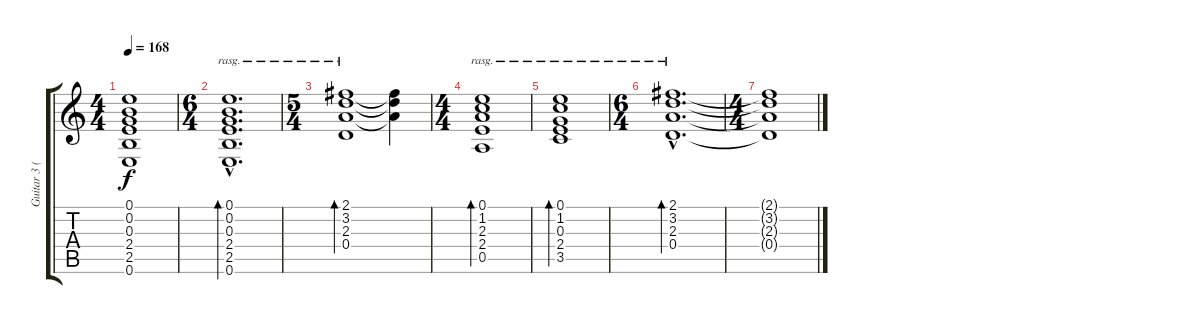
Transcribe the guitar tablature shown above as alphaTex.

\track ("Guitar 3 (clean)" "Guitar 3 (") {instrument acousticguitarsteel}
\staff {score tabs}
\tuning (E4 B3 G3 D3 A2 E2) {hide}
\ts (4 4)
\tempo 168
\clef g2
\ks c
(0.1{t} 0.2{t} 0.3{t} 2.4{t} 2.5{t} 0.6{t}).1{dy f} |
\ts (6 4)
(0.1{hac} 0.2{hac} 0.3{hac} 2.4{hac} 2.5{hac} 0.6{hac}).1{d bd 480 rasg ii} |
\ts (5 4)
(2.1 3.2 2.3 0.4).1{bd 480 rasg ii} (2.1{t} 3.2{t} 2.3{t}).4 |
\ts (4 4)
(0.1 1.2 2.3 2.4 0.5).1{bd 480 rasg ii} |
(0.1 1.2 0.3 2.4 3.5).1{bd 480 rasg ii} |
\ts (6 4)
(2.1{hac} 3.2{hac} 2.3{hac} 0.4{hac}).1{d bd 480 rasg ii} |
\ts (4 4)
(2.1{t} 3.2{t} 2.3{t} 0.4{t}).1
